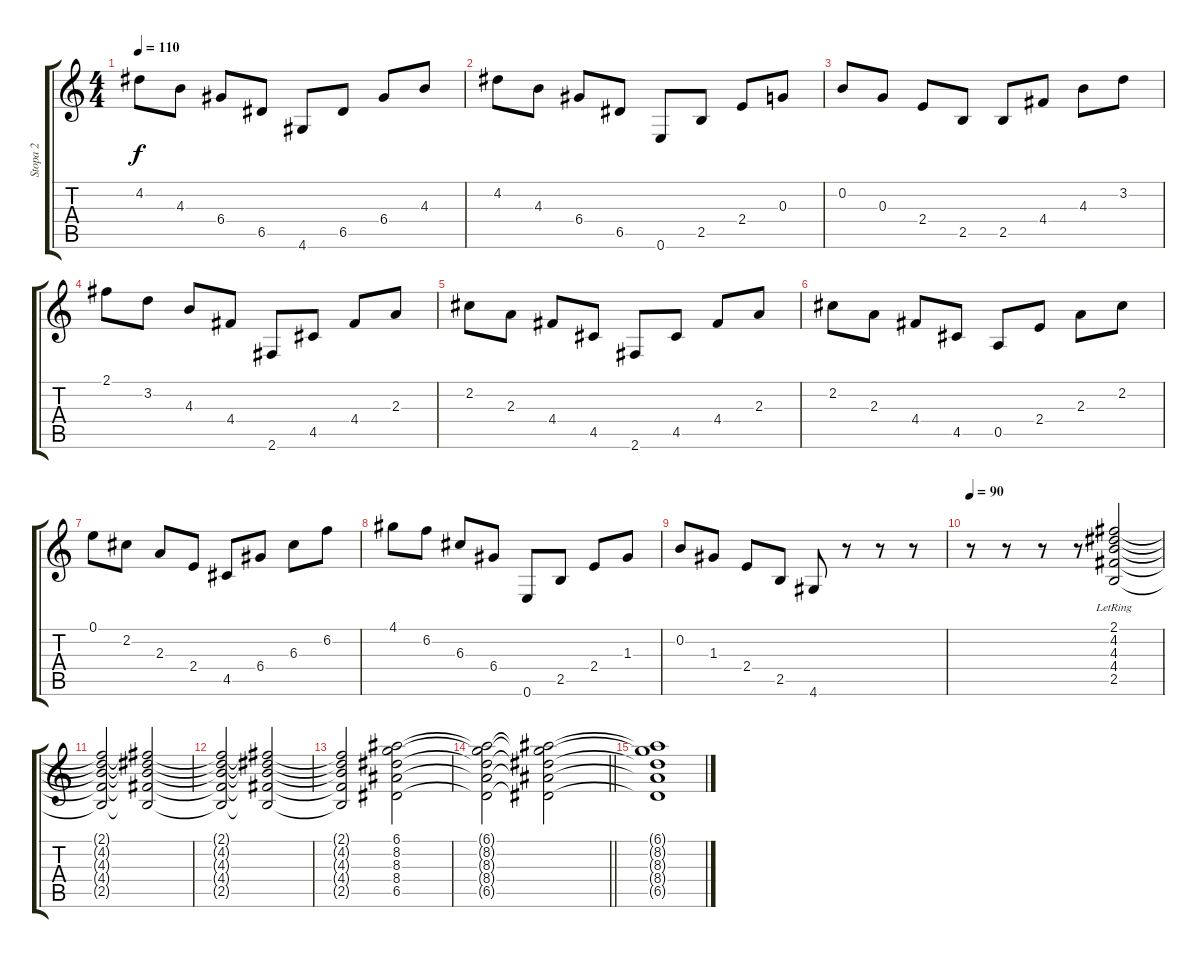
\track ("Stopa 2" "Stopa 2") {instrument acousticguitarnylon}
\staff {score tabs}
\tuning (E4 B3 G3 D3 A2 E2) {hide}
\ts (4 4)
\tempo 110
\clef g2
\ks c
4.2.8{dy f} 4.3.8 6.4.8 6.5.8 4.6.8 6.5.8 6.4.8 4.3.8 |
4.2.8 4.3.8 6.4.8 6.5.8 0.6.8 2.5.8 2.4.8 0.3.8 |
0.2.8 0.3.8 2.4.8 2.5.8 2.5.8 4.4.8 4.3.8 3.2.8 |
2.1.8 3.2.8 4.3.8 4.4.8 2.6.8 4.5.8 4.4.8 2.3.8 |
2.2.8 2.3.8 4.4.8 4.5.8 2.6.8 4.5.8 4.4.8 2.3.8 |
2.2.8 2.3.8 4.4.8 4.5.8 0.5.8 2.4.8 2.3.8 2.2.8 |
0.1.8 2.2.8 2.3.8 2.4.8 4.5.8 6.4.8 6.3.8 6.2.8 |
4.1.8 6.2.8 6.3.8 6.4.8 0.6.8 2.5.8 2.4.8 1.3.8 |
0.2.8 1.3.8 2.4.8 2.5.8 4.6.8 r.8 r.8 r.8 |
\tempo 90
r.8 r.8 r.8 r.8 (2.1{lr} 4.2{lr} 4.3{lr} 4.4{lr} 2.5{lr}).2{instrument lead3calliope} |
(2.1{t} 4.2{t} 4.3{t} 4.4{t} 2.5{t}).2 (2.1{t} 4.2{t} 4.3{t} 4.4{t} 2.5{t}).2 |
(2.1{t} 4.2{t} 4.3{t} 4.4{t} 2.5{t}).2 (2.1{t} 4.2{t} 4.3{t} 4.4{t} 2.5{t}).2 |
(2.1{t} 4.2{t} 4.3{t} 4.4{t} 2.5{t}).2 (6.1 8.2 8.3 8.4 6.5).2 |
\barLineRight lightlight
(6.1{t} 8.2{t} 8.3{t} 8.4{t} 6.5{t}).2 (6.1{t} 8.2{t} 8.3{t} 8.4{t} 6.5{t}).2 |
(6.1{t} 8.2{t} 8.3{t} 8.4{t} 6.5{t}).1
